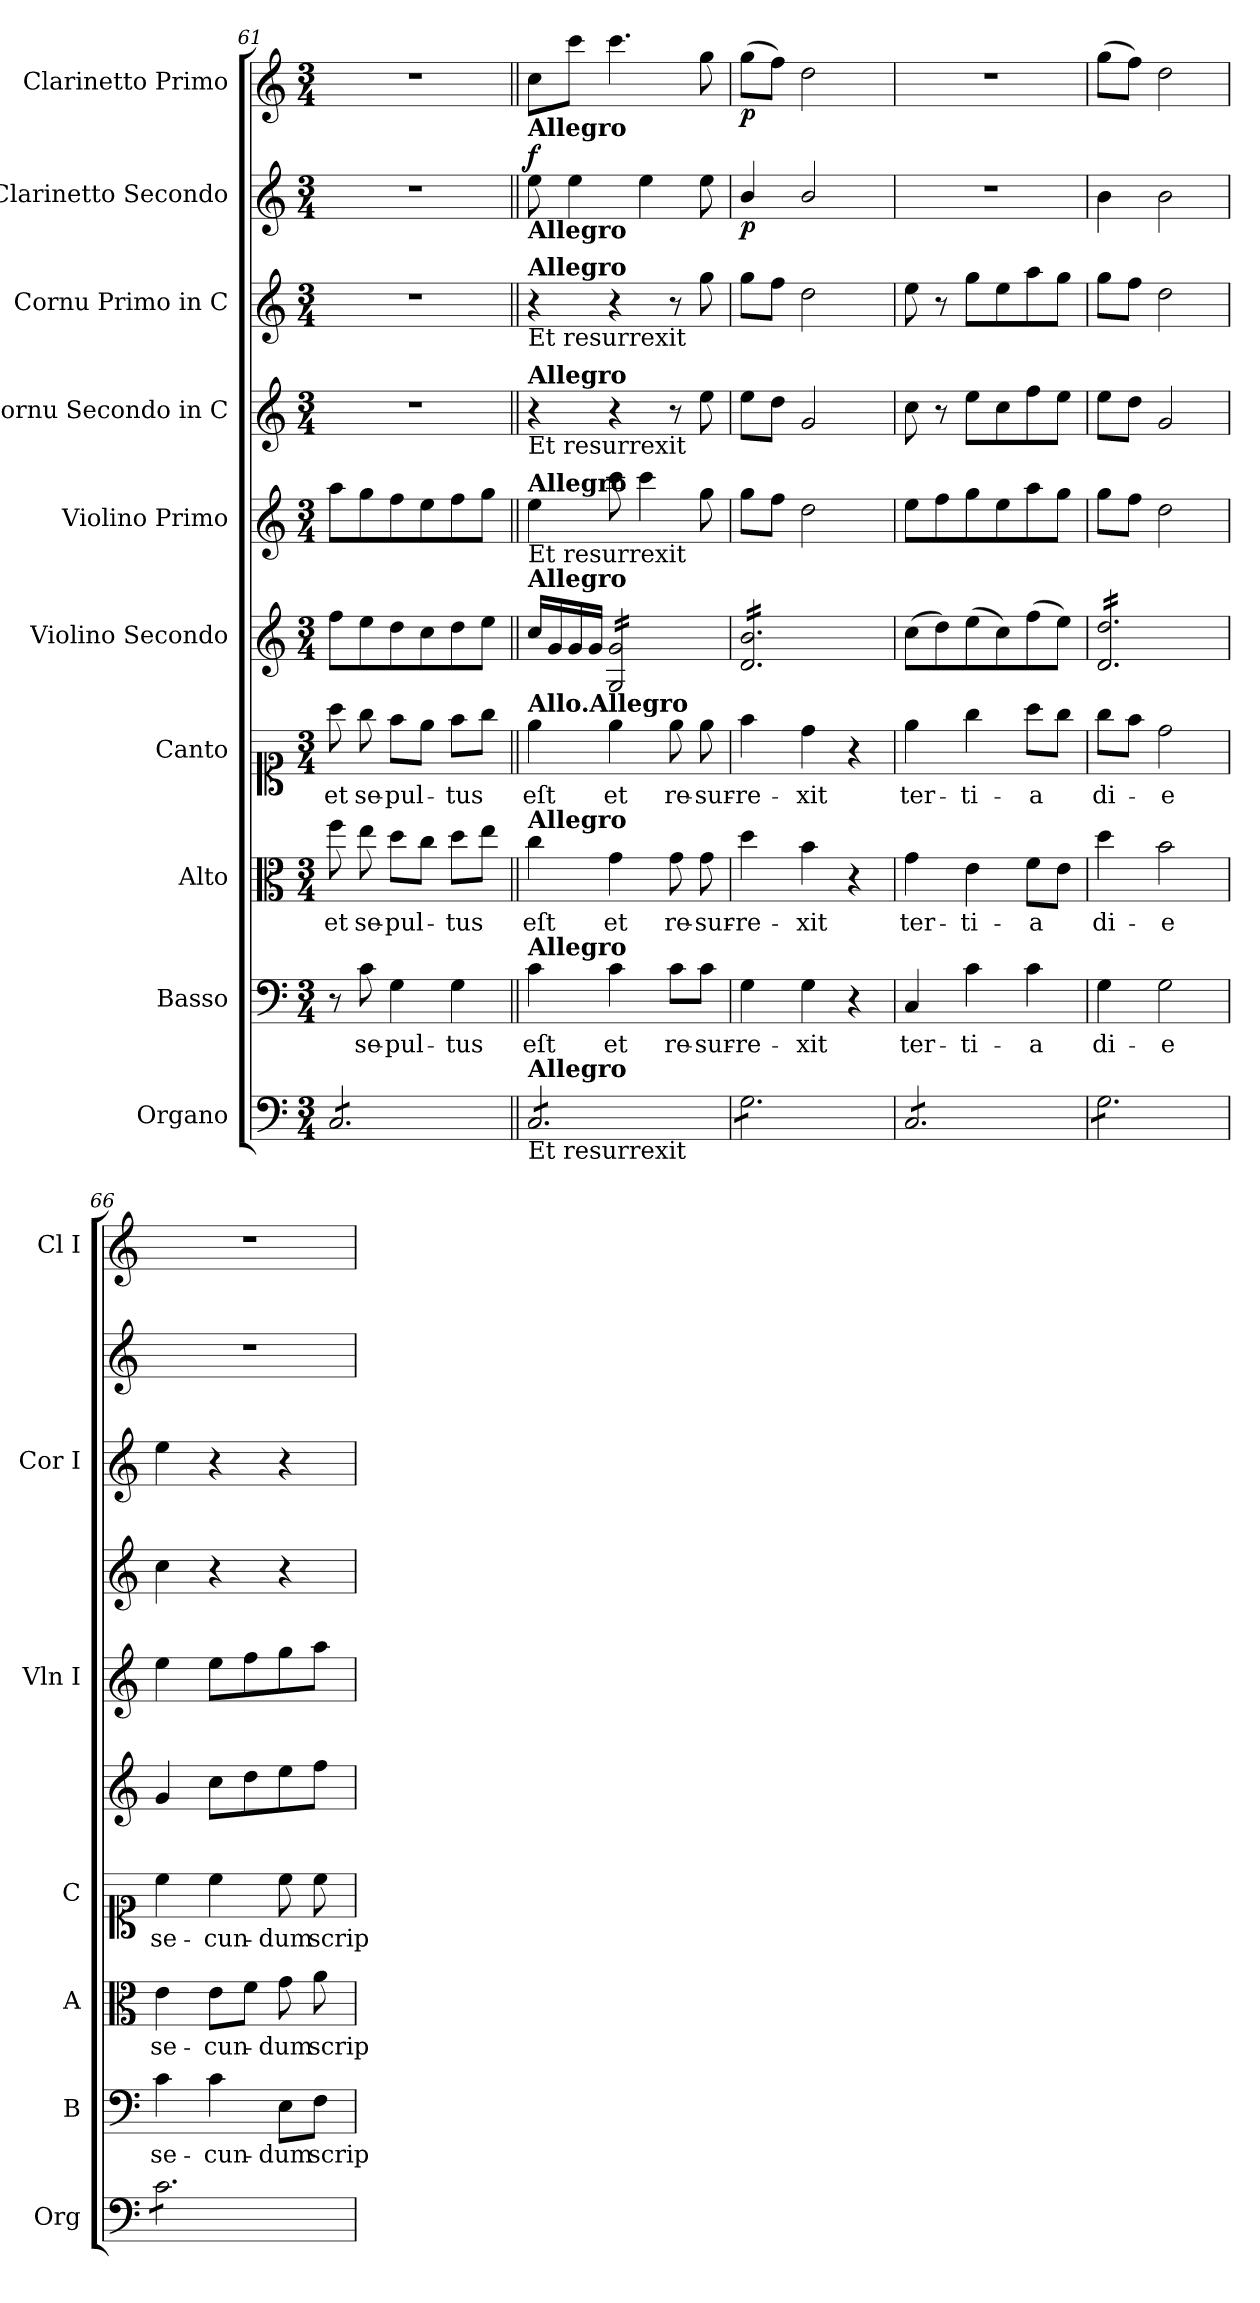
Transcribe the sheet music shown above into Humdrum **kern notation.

**kern	**kern	**text	**kern	**text	**kern	**text	**kern	**kern	**kern	**kern	**kern	**dynam	**kern	**dynam
*part10	*part9	*part9	*part8	*part8	*part7	*part7	*part6	*part5	*part4	*part3	*part2	*part2	*part1	*part1
*staff10	*staff9	*staff9	*staff8	*staff8	*staff7	*staff7	*staff6	*staff5	*staff4	*staff3	*staff2	*staff2	*staff1	*staff1
*I"Organo	*I"Basso	*	*I"Alto	*	*I"Canto	*	*I"Violino Secondo	*I"Violino Primo	*I"Cornu Secondo in C	*I"Cornu Primo in C	*I"Clarinetto Secondo	*	*I"Clarinetto Primo	*
*I'Org	*I'B	*	*I'A	*	*I'C	*	*	*I'Vln I	*	*I'Cor I	*	*	*I'Cl I	*
*clefF4	*clefF4	*	*clefC3	*	*clefC1	*	*clefG2	*clefG2	*clefG2	*clefG2	*clefG2	*	*clefG2	*
*k[]	*k[]	*	*k[]	*	*k[]	*	*k[]	*k[]	*k[]	*k[]	*k[]	*	*k[]	*
*C:	*C:	*	*C:	*	*C:	*	*C:	*C:	*C:	*C:	*C:	*	*C:	*
*M3/4	*M3/4	*	*M3/4	*	*M3/4	*	*M3/4	*M3/4	*M3/4	*M3/4	*M3/4	*	*M3/4	*
=61	=61	=61	=61	=61	=61	=61	=61	=61	=61	=61	=61	=61	=61	=61
*tremolo	*	*	*	*	*	*	*	*	*	*	*	*	*	*
8CL	8r	.	8ff	et	8aa	et	8ffL	8aaL	2.r	2.r	2.r	.	2.r	.
8C	8c	se-	8ee	se-	8gg	se-	8ee	8gg	.	.	.	.	.	.
8C	4G	-pul-	8ddL	-pul-	8ffL	-pul-	8dd	8ff	.	.	.	.	.	.
8C	.	.	8ccJ	.	8eeJ	.	8cc	8ee	.	.	.	.	.	.
8C	4G	-tus	8ddL	-tus	8ffL	-tus	8dd	8ff	.	.	.	.	.	.
8CJ	.	.	8eeJ	.	8ggJ	.	8eeJ	8ggJ	.	.	.	.	.	.
=62||	=62||	=62||	=62||	=62||	=62||	=62||	=62||	=62||	=62||	=62||	=62||	=62||	=62||	=62||
!	!	!	!	!	!	!	!	!	!	!	!	!	!LO:TX:b:B:t=Allegro	!
!	!	!	!	!	!	!	!	!	!	!	!LO:TX:b:B:t=Allegro	!	!	!
!	!	!	!	!	!	!	!	!	!	!LO:TX:a:B:t=Allegro	!	!	!	!
!	!	!	!	!	!	!	!	!	!	!LO:TX:b:t=Et resurrexit	!	!	!	!
!	!	!	!	!	!	!	!	!	!LO:TX:a:B:t=Allegro	!	!	!	!	!
!	!	!	!	!	!	!	!	!	!LO:TX:b:t=Et resurrexit	!	!	!	!	!
!	!	!	!	!	!	!	!	!LO:TX:a:B:t=Allegro	!	!	!	!	!	!
!	!	!	!	!	!	!	!	!LO:TX:b:t=Et resurrexit	!	!	!	!	!	!
!	!	!	!	!	!	!	!LO:TX:a:B:t=Allegro	!	!	!	!	!	!	!
!	!	!	!	!	!LO:TX:a:B:t=Allo.Allegro	!	!	!	!	!	!	!	!	!
!	!	!	!LO:TX:a:B:t=Allegro	!	!	!	!	!	!	!	!	!	!	!
!	!LO:TX:a:B:t=Allegro	!	!	!	!	!	!	!	!	!	!	!	!	!
!LO:TX:a:B:t=Allegro	!	!	!	!	!	!	!	!	!	!	!	!	!	!
!LO:TX:b:t=Et resurrexit	!	!	!	!	!	!	!	!	!	!	!	!	!	!
!	!	!	!	!	!	!	!	!	!	!	!	!LO:DY:a	!	!
8CL	4c	eſt	4cc	eſt	4ee	eſt	16cc\LL	4ee	4r	4r	8ee	f	8ccL	.
.	.	.	.	.	.	.	16g/	.	.	.	.	.	.	.
8C	.	.	.	.	.	.	16g/	.	.	.	4ee	.	8cccJ	.
.	.	.	.	.	.	.	16g/JJ	.	.	.	.	.	.	.
*	*	*	*	*	*	*	*tremolo	*	*	*	*	*	*	*
8C	4c	et	4g	et	4ee	et	16G 16gLL	8ccc	4r	4r	.	.	4.ccc	.
.	.	.	.	.	.	.	16G 16g	.	.	.	.	.	.	.
8C	.	.	.	.	.	.	16G 16g	4ccc	.	.	4ee	.	.	.
.	.	.	.	.	.	.	16G 16g	.	.	.	.	.	.	.
8C	8c\L	re-	8g	re-	8ee	re-	16G 16g	.	8r	8r	.	.	.	.
.	.	.	.	.	.	.	16G 16g	.	.	.	.	.	.	.
8CJ	8c\J	-sur-	8g	-sur-	8ee	-sur-	16G 16g	8gg	8ee	8gg	8ee	.	8gg	.
.	.	.	.	.	.	.	16G 16gJJ	.	.	.	.	.	.	.
=63	=63	=63	=63	=63	=63	=63	=63	=63	=63	=63	=63	=63	=63	=63
8GL	4G	-re-	4dd	-re-	4ff	-re-	16d 16bLL	8ggL	8eeL	8ggL	4b/	p	(>8ggL	p
.	.	.	.	.	.	.	16d 16b	.	.	.	.	.	.	.
8G	.	.	.	.	.	.	16d 16b	8ffJ	8ddJ	8ffJ	.	.	8ffJ)	.
.	.	.	.	.	.	.	16d 16b	.	.	.	.	.	.	.
8G	4G	-xit	4b	-xit	4dd	-xit	16d 16b	2dd	2g	2dd	2b/	.	2dd	.
.	.	.	.	.	.	.	16d 16b	.	.	.	.	.	.	.
8G	.	.	.	.	.	.	16d 16b	.	.	.	.	.	.	.
.	.	.	.	.	.	.	16d 16b	.	.	.	.	.	.	.
8G	4r	.	4r	.	4r	.	16d 16b	.	.	.	.	.	.	.
.	.	.	.	.	.	.	16d 16b	.	.	.	.	.	.	.
8GJ	.	.	.	.	.	.	16d 16b	.	.	.	.	.	.	.
.	.	.	.	.	.	.	16d 16bJJ	.	.	.	.	.	.	.
*	*	*	*	*	*	*	*Xtremolo	*	*	*	*	*	*	*
=64	=64	=64	=64	=64	=64	=64	=64	=64	=64	=64	=64	=64	=64	=64
8CL	4C	ter-	4g	ter-	4ee	ter-	(>8ccL	8eeL	8cc	8ee	2.r	.	2.r	.
8C	.	.	.	.	.	.	8dd)	8ff	8r	8r	.	.	.	.
8C	4c	-ti-	4e	-ti-	4gg	-ti-	(>8ee	8gg	8eeL	8ggL	.	.	.	.
8C	.	.	.	.	.	.	8cc)	8ee	8cc	8ee	.	.	.	.
8C	4c	-a	8fL	-a	8aaL	-a	(>8ff	8aa	8ff	8aa	.	.	.	.
8CJ	.	.	8eJ	.	8ggJ	.	8eeJ)	8ggJ	8eeJ	8ggJ	.	.	.	.
=65	=65	=65	=65	=65	=65	=65	=65	=65	=65	=65	=65	=65	=65	=65
*	*	*	*	*	*	*	*tremolo	*	*	*	*	*	*	*
8GL	4G	di-	4dd	di-	8ggL	di-	16d 16ddLL	8ggL	8eeL	8ggL	4b	.	(>8ggL	.
.	.	.	.	.	.	.	16d 16dd	.	.	.	.	.	.	.
8G	.	.	.	.	8ffJ	.	16d 16dd	8ffJ	8ddJ	8ffJ	.	.	8ffJ)	.
.	.	.	.	.	.	.	16d 16dd	.	.	.	.	.	.	.
8G	2G	-e	2b	-e	2dd	-e	16d 16dd	2dd	2g	2dd	2b	.	2dd	.
.	.	.	.	.	.	.	16d 16dd	.	.	.	.	.	.	.
8G	.	.	.	.	.	.	16d 16dd	.	.	.	.	.	.	.
.	.	.	.	.	.	.	16d 16dd	.	.	.	.	.	.	.
8G	.	.	.	.	.	.	16d 16dd	.	.	.	.	.	.	.
.	.	.	.	.	.	.	16d 16dd	.	.	.	.	.	.	.
8GJ	.	.	.	.	.	.	16d 16dd	.	.	.	.	.	.	.
.	.	.	.	.	.	.	16d 16ddJJ	.	.	.	.	.	.	.
*	*	*	*	*	*	*	*Xtremolo	*	*	*	*	*	*	*
=66	=66	=66	=66	=66	=66	=66	=66	=66	=66	=66	=66	=66	=66	=66
8cL	4c	se-	4e	se-	4cc	se-	4g	4ee	4cc	4ee	2.r	.	2.r	.
8c	.	.	.	.	.	.	.	.	.	.	.	.	.	.
8c	4c	-cun-	8eL	-cun-	4cc	-cun-	8ccL	8eeL	4r	4r	.	.	.	.
8c	.	.	8fJ	.	.	.	8dd	8ff	.	.	.	.	.	.
8c	8E\L	-dum	8g	-dum	8cc	-dum	8ee	8gg	4r	4r	.	.	.	.
8cJ	8F\J	scrip-	8a	scrip-	8cc	scrip-	8ffJ	8aaJ	.	.	.	.	.	.
*Xtremolo	*	*	*	*	*	*	*	*	*	*	*	*	*	*
=	=	=	=	=	=	=	=	=	=	=	=	=	=	=
*-	*-	*-	*-	*-	*-	*-	*-	*-	*-	*-	*-	*-	*-	*-
